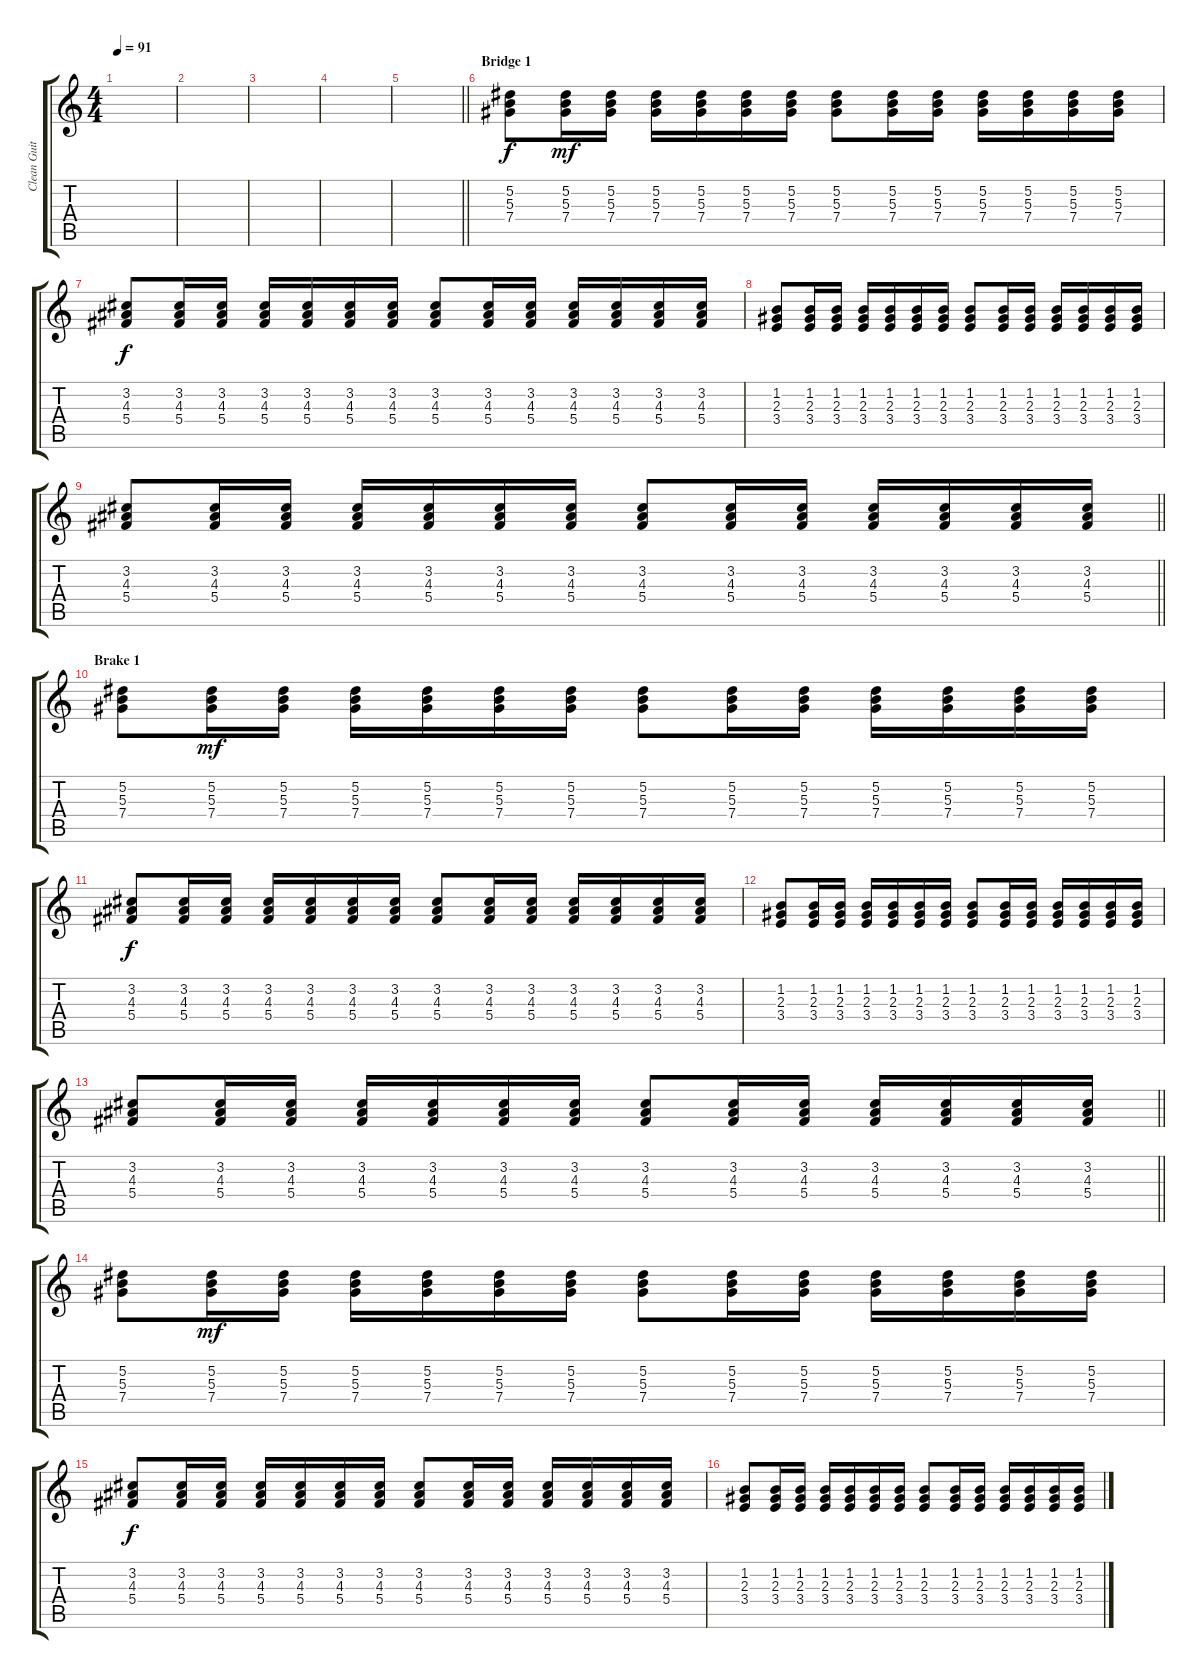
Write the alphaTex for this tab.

\track ("Clean Guitar" "Clean Guit") {instrument distortionguitar}
\staff {score tabs}
\tuning (Eb4 Bb3 Gb3 Db3 Ab2 Db2) {hide}
\ts (4 4)
\tempo 91
\clef g2
\ks c
|
|
|
|
\barLineRight lightlight
|
\section ("" "Bridge 1")
(5.2 5.3 7.4).8{volume 5 instrument electricguitarjazz} (5.2 5.3 7.4).16{dy mf} (5.2 5.3 7.4).16 (5.2 5.3 7.4).16 (5.2 5.3 7.4).16 (5.2 5.3 7.4).16 (5.2 5.3 7.4).16 (5.2 5.3 7.4).8 (5.2 5.3 7.4).16 (5.2 5.3 7.4).16 (5.2 5.3 7.4).16 (5.2 5.3 7.4).16 (5.2 5.3 7.4).16 (5.2 5.3 7.4).16 |
(3.2 4.3 5.4).8{dy f} (3.2 4.3 5.4).16 (3.2 4.3 5.4).16 (3.2 4.3 5.4).16 (3.2 4.3 5.4).16 (3.2 4.3 5.4).16 (3.2 4.3 5.4).16 (3.2 4.3 5.4).8 (3.2 4.3 5.4).16 (3.2 4.3 5.4).16 (3.2 4.3 5.4).16 (3.2 4.3 5.4).16 (3.2 4.3 5.4).16 (3.2 4.3 5.4).16 |
(1.2 2.3 3.4).8 (1.2 2.3 3.4).16 (1.2 2.3 3.4).16 (1.2 2.3 3.4).16 (1.2 2.3 3.4).16 (1.2 2.3 3.4).16 (1.2 2.3 3.4).16 (1.2 2.3 3.4).8 (1.2 2.3 3.4).16 (1.2 2.3 3.4).16 (1.2 2.3 3.4).16 (1.2 2.3 3.4).16 (1.2 2.3 3.4).16 (1.2 2.3 3.4).16 |
\barLineRight lightlight
(3.2 4.3 5.4).8 (3.2 4.3 5.4).16 (3.2 4.3 5.4).16 (3.2 4.3 5.4).16 (3.2 4.3 5.4).16 (3.2 4.3 5.4).16 (3.2 4.3 5.4).16 (3.2 4.3 5.4).8 (3.2 4.3 5.4).16 (3.2 4.3 5.4).16 (3.2 4.3 5.4).16 (3.2 4.3 5.4).16 (3.2 4.3 5.4).16 (3.2 4.3 5.4).16 |
\section ("" "Brake 1")
(5.2 5.3 7.4).8 (5.2 5.3 7.4).16{dy mf} (5.2 5.3 7.4).16 (5.2 5.3 7.4).16 (5.2 5.3 7.4).16 (5.2 5.3 7.4).16 (5.2 5.3 7.4).16 (5.2 5.3 7.4).8 (5.2 5.3 7.4).16 (5.2 5.3 7.4).16 (5.2 5.3 7.4).16 (5.2 5.3 7.4).16 (5.2 5.3 7.4).16 (5.2 5.3 7.4).16 |
(3.2 4.3 5.4).8{dy f} (3.2 4.3 5.4).16 (3.2 4.3 5.4).16 (3.2 4.3 5.4).16 (3.2 4.3 5.4).16 (3.2 4.3 5.4).16 (3.2 4.3 5.4).16 (3.2 4.3 5.4).8 (3.2 4.3 5.4).16 (3.2 4.3 5.4).16 (3.2 4.3 5.4).16 (3.2 4.3 5.4).16 (3.2 4.3 5.4).16 (3.2 4.3 5.4).16 |
(1.2 2.3 3.4).8 (1.2 2.3 3.4).16 (1.2 2.3 3.4).16 (1.2 2.3 3.4).16 (1.2 2.3 3.4).16 (1.2 2.3 3.4).16 (1.2 2.3 3.4).16 (1.2 2.3 3.4).8 (1.2 2.3 3.4).16 (1.2 2.3 3.4).16 (1.2 2.3 3.4).16 (1.2 2.3 3.4).16 (1.2 2.3 3.4).16 (1.2 2.3 3.4).16 |
\barLineRight lightlight
(3.2 4.3 5.4).8 (3.2 4.3 5.4).16 (3.2 4.3 5.4).16 (3.2 4.3 5.4).16 (3.2 4.3 5.4).16 (3.2 4.3 5.4).16 (3.2 4.3 5.4).16 (3.2 4.3 5.4).8 (3.2 4.3 5.4).16 (3.2 4.3 5.4).16 (3.2 4.3 5.4).16 (3.2 4.3 5.4).16 (3.2 4.3 5.4).16 (3.2 4.3 5.4).16 |
(5.2 5.3 7.4).8{volume 6} (5.2 5.3 7.4).16{dy mf} (5.2 5.3 7.4).16 (5.2 5.3 7.4).16 (5.2 5.3 7.4).16 (5.2 5.3 7.4).16 (5.2 5.3 7.4).16 (5.2 5.3 7.4).8 (5.2 5.3 7.4).16 (5.2 5.3 7.4).16 (5.2 5.3 7.4).16 (5.2 5.3 7.4).16 (5.2 5.3 7.4).16 (5.2 5.3 7.4).16 |
(3.2 4.3 5.4).8{dy f} (3.2 4.3 5.4).16 (3.2 4.3 5.4).16 (3.2 4.3 5.4).16 (3.2 4.3 5.4).16 (3.2 4.3 5.4).16 (3.2 4.3 5.4).16 (3.2 4.3 5.4).8 (3.2 4.3 5.4).16 (3.2 4.3 5.4).16 (3.2 4.3 5.4).16 (3.2 4.3 5.4).16 (3.2 4.3 5.4).16 (3.2 4.3 5.4).16 |
(1.2 2.3 3.4).8 (1.2 2.3 3.4).16 (1.2 2.3 3.4).16 (1.2 2.3 3.4).16 (1.2 2.3 3.4).16 (1.2 2.3 3.4).16 (1.2 2.3 3.4).16 (1.2 2.3 3.4).8 (1.2 2.3 3.4).16 (1.2 2.3 3.4).16 (1.2 2.3 3.4).16 (1.2 2.3 3.4).16 (1.2 2.3 3.4).16 (1.2 2.3 3.4).16
